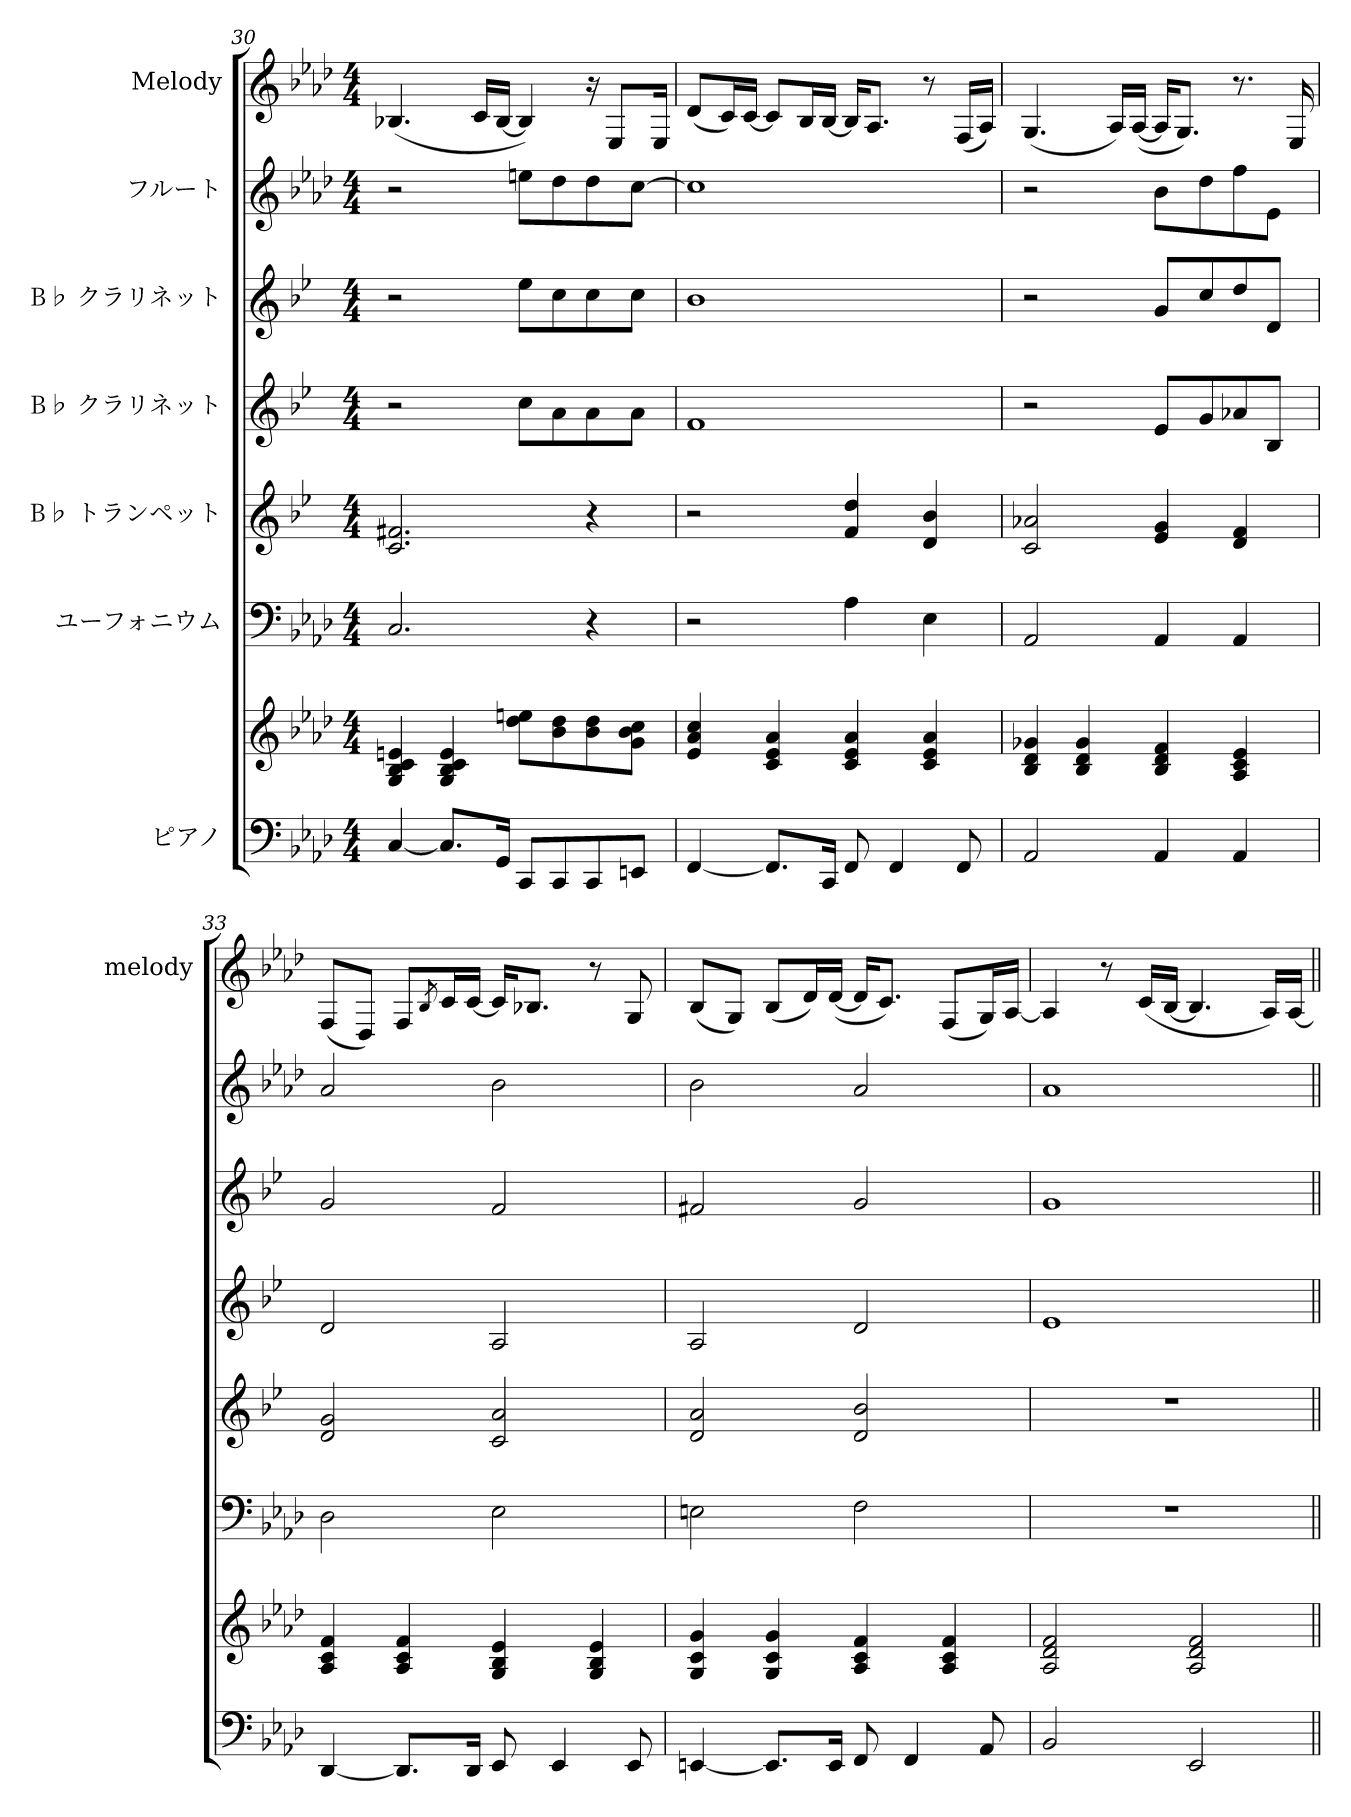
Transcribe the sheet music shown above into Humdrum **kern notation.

**kern	**kern	**kern	**kern	**kern	**kern	**kern	**kern
*part7	*part7	*part6	*part5	*part4	*part3	*part2	*part1
*staff8	*staff7	*staff6	*staff5	*staff4	*staff3	*staff2	*staff1
*I"ピアノ	*	*I"ユーフォニウム	*I"B♭ トランペット	*I"B♭ クラリネット	*I"B♭ クラリネット	*I"フルート	*I"Melody
*	*	*	*	*	*	*	*I'melody
*clefF4	*clefG2	*clefF4	*clefG2	*clefG2	*clefG2	*clefG2	*clefG2
*	*	*	*ITrd1c2	*ITrd1c2	*ITrd1c2	*	*
*k[b-e-a-d-]	*k[b-e-a-d-]	*k[b-e-a-d-]	*k[b-e-a-d-]	*k[b-e-a-d-]	*k[b-e-a-d-]	*k[b-e-a-d-]	*k[b-e-a-d-]
*M4/4	*M4/4	*M4/4	*M4/4	*M4/4	*M4/4	*M4/4	*M4/4
=30	=30	=30	=30	=30	=30	=30	=30
[4C	4G 4B- 4c 4en	2.C	2.B- 2.en	2r	2r	2r	(4.B-X
8.CL]	4G 4B- 4c 4e	.	.	.	.	.	.
.	.	.	.	.	.	.	16cLL
16GGJk	.	.	.	.	.	.	[16B-JJ
8CCL	8dd- 8eenL	.	.	8b-L	8dd-L	8eenL	4B-])
8CC	8b- 8dd-	.	.	8g	8b-	8dd-	.
8CC	8b- 8dd-	4r	4r	8g	8b-	8dd-	16r
.	.	.	.	.	.	.	8E-L
8EEnJ	8g 8b- 8ccJ	.	.	8gJ	8b-J	[8ccJ	.
.	.	.	.	.	.	.	16E-Jk
=31	=31	=31	=31	=31	=31	=31	=31
[4FF	4e- 4a- 4cc	2r	2r	1e-	1a-	1cc]	(8d-L
.	.	.	.	.	.	.	16cL)
.	.	.	.	.	.	.	[16cJJ
8.FFL]	4c 4e- 4a-	.	.	.	.	.	8cL]
.	.	.	.	.	.	.	16B-L
16CCJk	.	.	.	.	.	.	[16B-JJ
8FF	4c 4e- 4a-	4A-	4e- 4cc	.	.	.	16B-KL]
.	.	.	.	.	.	.	8.A-J
4FF	.	.	.	.	.	.	.
.	4c 4e- 4a-	4E-	4c 4a-	.	.	.	8r
8FF	.	.	.	.	.	.	(16FLL
.	.	.	.	.	.	.	16A-JJ)
=32	=32	=32	=32	=32	=32	=32	=32
2AA-	4B- 4d- 4g-X	2AA-	2B- 2g-X	2r	2r	2r	(4.G
.	4B- 4d- 4g-	.	.	.	.	.	.
.	.	.	.	.	.	.	16A-LL)
.	.	.	.	.	.	.	([16A-JJ
4AA-	4B- 4d- 4f	4AA-	4d- 4f	8d-L	8fL	8b-L	16A-KL]
.	.	.	.	.	.	.	8.GJ)
.	.	.	.	8f	8b-	8dd-	.
4AA-	4A- 4c 4e-	4AA-	4c 4e-	8g-X	8cc	8ff	8.r
.	.	.	.	8A-J	8cJ	8e-J	.
.	.	.	.	.	.	.	16E-
=33	=33	=33	=33	=33	=33	=33	=33
[4DD-	4A- 4c 4f	2D-	2c 2f	2c	2f	2a-	(8FL
.	.	.	.	.	.	.	8D-J)
8.DD-L]	4A- 4c 4f	.	.	.	.	.	8FL
.	.	.	.	.	.	.	8qB-/
.	.	.	.	.	.	.	16cL
16DD-Jk	.	.	.	.	.	.	[16cJJ
8EE-	4G 4B- 4e-	2E-	2B- 2g	2G	2e-	2b-	16cKL]
.	.	.	.	.	.	.	8.B-XJ
4EE-	.	.	.	.	.	.	.
.	4G 4B- 4e-	.	.	.	.	.	8r
8EE-	.	.	.	.	.	.	8G
=34	=34	=34	=34	=34	=34	=34	=34
[4EEn	4G 4c 4g	2En	2c 2g	2G	2en	2b-	(8B-L
.	.	.	.	.	.	.	8GJ)
8.EEL]	4G 4c 4g	.	.	.	.	.	(8B-L
.	.	.	.	.	.	.	16d-L)
16EEJk	.	.	.	.	.	.	([16d-JJ
8FF	4A- 4c 4f	2F	2c 2a-	2c	2f	2a-	16d-KL]
.	.	.	.	.	.	.	8.cJ)
4FF	.	.	.	.	.	.	.
.	4A- 4c 4f	.	.	.	.	.	(8FL
8AA-	.	.	.	.	.	.	16GL)
.	.	.	.	.	.	.	[16A-JJ
=35	=35	=35	=35	=35	=35	=35	=35
2BB-	2A- 2d- 2f	1r	1r	1d-	1f	1a-	4A-]
.	.	.	.	.	.	.	8r
.	.	.	.	.	.	.	(16cLL
.	.	.	.	.	.	.	[16B-JJ
2EE-	2A- 2d- 2f	.	.	.	.	.	4.B-]
.	.	.	.	.	.	.	16A-LL)
.	.	.	.	.	.	.	[16A-JJ
=||	=||	=||	=||	=||	=||	=||	=||
*-	*-	*-	*-	*-	*-	*-	*-
